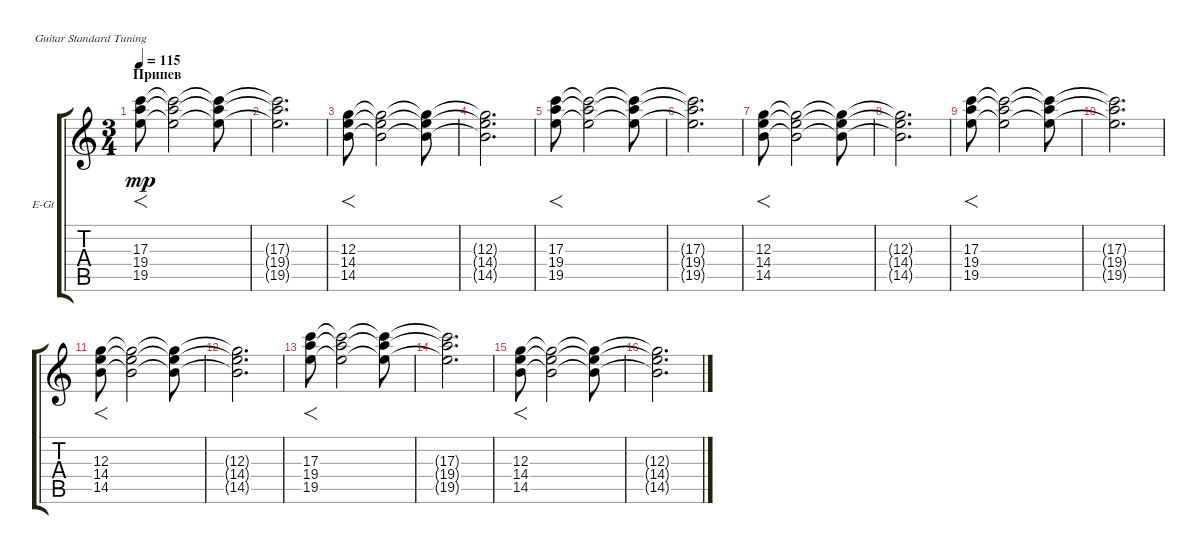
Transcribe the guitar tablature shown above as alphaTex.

\defaultSystemsLayout 4
\bracketExtendMode groupsimilarinstruments
\firstSystemTrackNameOrientation horizontal
\otherSystemsTrackNameOrientation horizontal
\track ("А. Андреев" "E-Gt") {instrument electricguitarclean}
\staff {score tabs}
\tuning (E4 B3 G3 D3 A2 E2)
\ts (3 4)
\section ("" "Припев")
\tempo 115
\clef g2
\ks c
(17.3 19.4 19.5).8{f dy mp} (17.3{t} 19.4{t} 19.5{t}).2 (19.5{t} 19.4{t} 17.3{t}).8 |
(17.3{t} 19.4{t} 19.5{t}).2{d} |
(12.3 14.4 14.5).8{f} (12.3{t} 14.4{t} 14.5{t}).2 (14.5{t} 14.4{t} 12.3{t}).8 |
(12.3{t} 14.4{t} 14.5{t}).2{d} |
(17.3 19.4 19.5).8{f} (17.3{t} 19.4{t} 19.5{t}).2 (19.5{t} 19.4{t} 17.3{t}).8 |
(17.3{t} 19.4{t} 19.5{t}).2{d} |
(12.3 14.4 14.5).8{f} (12.3{t} 14.4{t} 14.5{t}).2 (14.5{t} 14.4{t} 12.3{t}).8 |
(12.3{t} 14.4{t} 14.5{t}).2{d} |
(17.3 19.4 19.5).8{f} (17.3{t} 19.4{t} 19.5{t}).2 (19.5{t} 19.4{t} 17.3{t}).8 |
(17.3{t} 19.4{t} 19.5{t}).2{d} |
(12.3 14.4 14.5).8{f} (12.3{t} 14.4{t} 14.5{t}).2 (14.5{t} 14.4{t} 12.3{t}).8 |
(12.3{t} 14.4{t} 14.5{t}).2{d} |
(17.3 19.4 19.5).8{f} (17.3{t} 19.4{t} 19.5{t}).2 (19.5{t} 19.4{t} 17.3{t}).8 |
(17.3{t} 19.4{t} 19.5{t}).2{d} |
(12.3 14.4 14.5).8{f} (12.3{t} 14.4{t} 14.5{t}).2 (14.5{t} 14.4{t} 12.3{t}).8 |
(12.3{t} 14.4{t} 14.5{t}).2{d}
